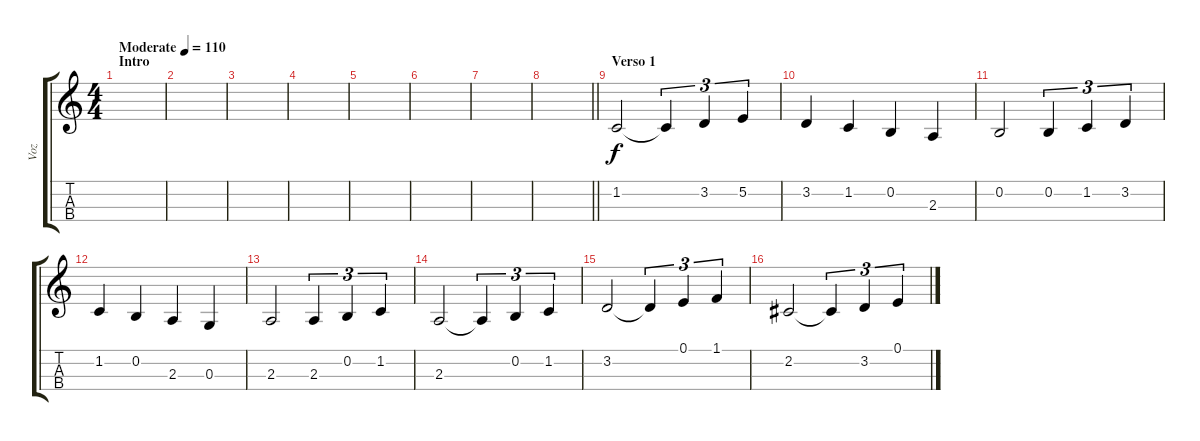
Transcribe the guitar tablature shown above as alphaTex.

\track ("Voz" "Voz") {instrument whistle}
\staff {score tabs}
\tuning (E4 B3 G3 D3) {hide}
\ts (4 4)
\section ("" "Intro")
\tempo (110 "Moderate")
\clef g2
\ks c
|
|
|
|
|
|
|
\barLineRight lightlight
|
\section ("" "Verso 1")
1.2.2 1.2{t}.4{tu (3 2)} 3.2.4{tu (3 2)} 5.2.4{tu (3 2)} |
3.2.4 1.2.4 0.2.4 2.3.4 |
0.2.2 0.2.4{tu (3 2)} 1.2.4{tu (3 2)} 3.2.4{tu (3 2)} |
1.2.4 0.2.4 2.3.4 0.3.4 |
2.3.2 2.3.4{tu (3 2)} 0.2.4{tu (3 2)} 1.2.4{tu (3 2)} |
2.3.2 2.3{t}.4{tu (3 2)} 0.2.4{tu (3 2)} 1.2.4{tu (3 2)} |
3.2.2 3.2{t}.4{tu (3 2)} 0.1.4{tu (3 2)} 1.1.4{tu (3 2)} |
2.2.2 2.2{t}.4{tu (3 2)} 3.2.4{tu (3 2)} 0.1.4{tu (3 2)}
